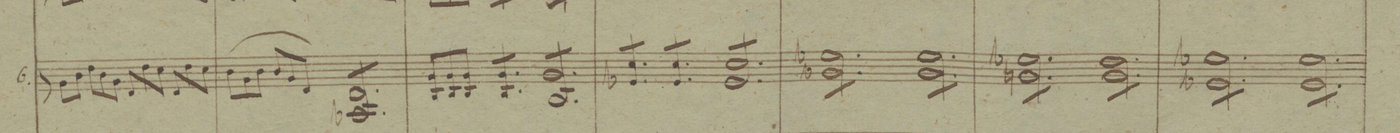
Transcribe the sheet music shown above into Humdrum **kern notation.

**kern	**dynam
*I"P6	*
*clefG2	*
*k[b-]	*
*met(c)	*
*M4/4	*
12r	.
12g\L	.
12b-\J	.
12dd\L	.
12b-\	.
12g\J	.
12d/L	.
12dd\	.
12cc\J	.
12d/L	.
12dd\	.
12cc\J	.
=16	=16
(12b-\L	.
12g\	.
12b-\J	.
12b-/L	.
12g/	.
12d/J)	.
*tremolo	*
12A-X/L 12d	.
12A-/ 12d	.
12A-/ 12d	.
12A-/ 12d	.
12A-/ 12d	.
12A-/J 12d	.
=17	=17
*Xtremolo	*
12B-/L 12g	.
12B-/ 12g	.
12B-/J 12g	.
*tremolo	*
12B-/L 12g	.
12B-/ 12g	.
12B-/J 12g	.
12B-/L 12g	.
12B-/ 12g	.
12B-/ 12g	.
12B-/ 12g	.
12B-/ 12g	.
12B-/J 12g	.
=18	=18
12e-X/L 12cc	.
12e-/ 12cc	.
12e-/J 12cc	.
12e-/L 12cc	.
12e-/ 12cc	.
12e-/J 12cc	.
12e-/L 12cc	.
12e-/ 12cc	.
12e-/ 12cc	.
12e-/ 12cc	.
12e-/ 12cc	.
12e-/J 12cc	.
=19	=19
*2\right	*
12g-X\L 12ee-X	.
12g-\ 12ee-	.
12g-\ 12ee-	.
12g-\ 12ee-	.
12g-\ 12ee-	.
12g-\J 12ee-	.
12g-\L 12ee-	.
12g-\ 12ee-	.
12g-\ 12ee-	.
12g-\ 12ee-	.
12g-\ 12ee-	.
12g-\J 12ee-	.
=20	=20
12gn\L 12ee-X	.
12g\ 12ee-	.
12g\ 12ee-	.
12g\ 12ee-	.
12g\ 12ee-	.
12g\J 12ee-	.
12g\L 12ee-	.
12g\ 12ee-	.
12g\ 12ee-	.
12g\ 12ee-	.
12g\ 12ee-	.
12g\J 12ee-	.
=21	=21
12e-X\L 12ee-X	.
12e-\ 12ee-	.
12e-\ 12ee-	.
12e-\ 12ee-	.
12e-\ 12ee-	.
12e-\J 12ee-	.
12e-\L 12ee-	.
12e-\ 12ee-	.
12e-\ 12ee-	.
12e-\ 12ee-	.
12e-\ 12ee-	.
12e-\J 12ee-	.
=22	=22
*-	*-
